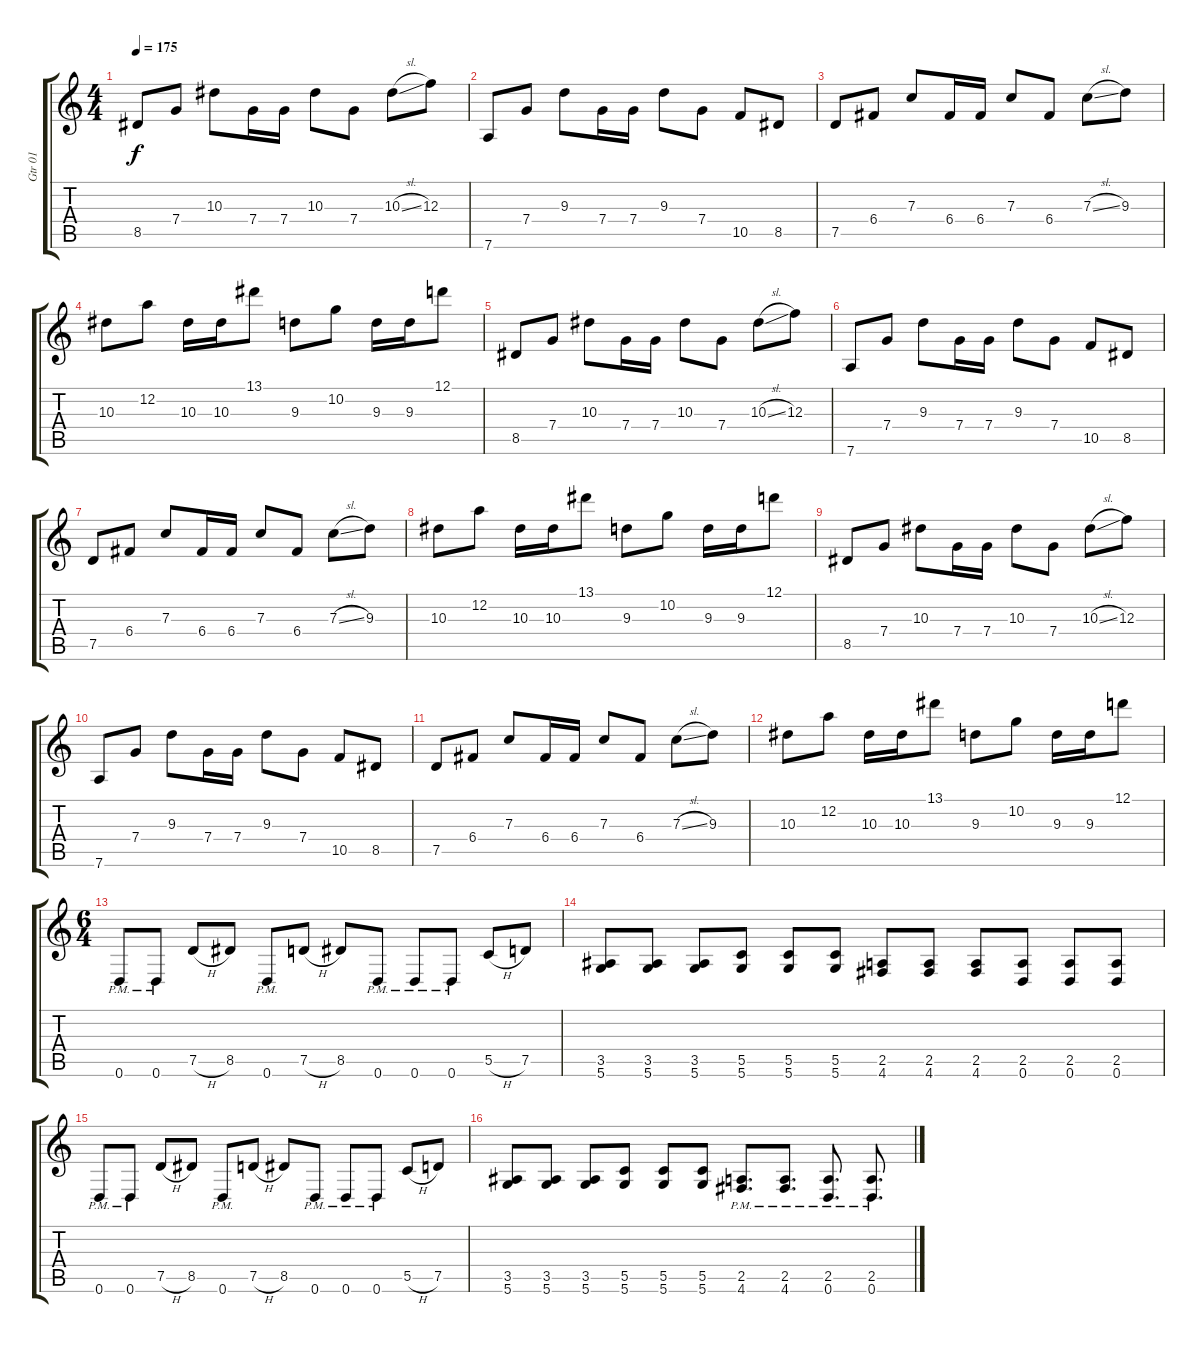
\track ("Gtr 01" "Gtr 01") {instrument distortionguitar}
\staff {score tabs}
\tuning (D4 A3 F3 C3 G2 D2) {hide}
\ts (4 4)
\tempo 175
\clef g2
\ks c
8.5.8{dy f} 7.4.8 10.3.8 7.4.16 7.4.16 10.3.8 7.4.8 10.3{sl}.8 12.3.8 |
7.6.8 7.4.8 9.3.8 7.4.16 7.4.16 9.3.8 7.4.8 10.5.8 8.5.8 |
7.5.8 6.4.8 7.3.8 6.4.16 6.4.16 7.3.8 6.4.8 7.3{sl}.8 9.3.8 |
10.3.8 12.2.8 10.3.16 10.3.16 13.1.8 9.3.8 10.2.8 9.3.16 9.3.16 12.1.8 |
8.5.8 7.4.8 10.3.8 7.4.16 7.4.16 10.3.8 7.4.8 10.3{sl}.8 12.3.8 |
7.6.8 7.4.8 9.3.8 7.4.16 7.4.16 9.3.8 7.4.8 10.5.8 8.5.8 |
7.5.8 6.4.8 7.3.8 6.4.16 6.4.16 7.3.8 6.4.8 7.3{sl}.8 9.3.8 |
10.3.8 12.2.8 10.3.16 10.3.16 13.1.8 9.3.8 10.2.8 9.3.16 9.3.16 12.1.8 |
8.5.8 7.4.8 10.3.8 7.4.16 7.4.16 10.3.8 7.4.8 10.3{sl}.8 12.3.8 |
7.6.8 7.4.8 9.3.8 7.4.16 7.4.16 9.3.8 7.4.8 10.5.8 8.5.8 |
7.5.8 6.4.8 7.3.8 6.4.16 6.4.16 7.3.8 6.4.8 7.3{sl}.8 9.3.8 |
10.3.8 12.2.8 10.3.16 10.3.16 13.1.8 9.3.8 10.2.8 9.3.16 9.3.16 12.1.8 |
\ts (6 4)
0.6{pm}.8 0.6{pm}.8 7.5{h}.8 8.5.8 0.6{pm}.8 7.5{h}.8 8.5.8 0.6{pm}.8 0.6{pm}.8 0.6{pm}.8 5.5{h}.8 7.5.8 |
(3.5 5.6).8 (3.5 5.6).8 (3.5 5.6).8 (5.5 5.6).8 (5.5 5.6).8 (5.5 5.6).8 (2.5 4.6).8 (2.5 4.6).8 (2.5 4.6).8 (2.5 0.6).8 (2.5 0.6).8 (2.5 0.6).8 |
0.6{pm}.8 0.6{pm}.8 7.5{h}.8 8.5.8 0.6{pm}.8 7.5{h}.8 8.5.8 0.6{pm}.8 0.6{pm}.8 0.6{pm}.8 5.5{h}.8 7.5.8 |
(3.5 5.6).8 (3.5 5.6).8 (3.5 5.6).8 (5.5 5.6).8 (5.5 5.6).8 (5.5 5.6).8 (2.5{pm} 4.6{pm}).8{d} (2.5{pm} 4.6{pm}).8{d} (2.5{pm} 0.6{pm}).8{d} (2.5{pm} 0.6{pm}).8{d}
